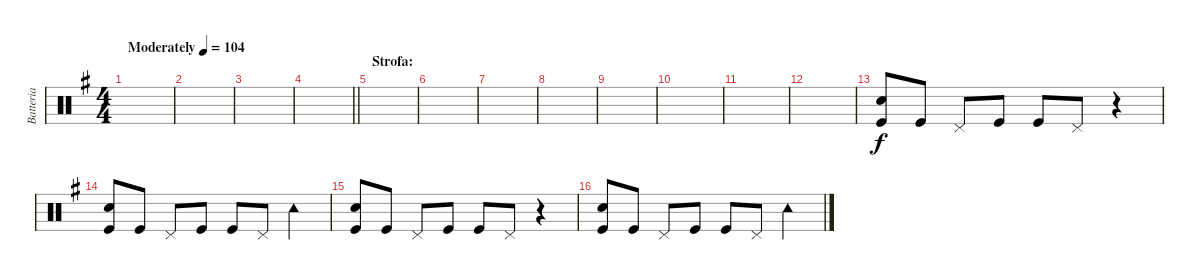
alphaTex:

\track ("Batteria" "Batteria") {instrument percussion}
\staff {score}
\articulation defaults
\ts (4 4)
\tempo (104 "Moderately")
\clef neutral
\ks g
|
|
|
\barLineRight lightlight
|
\section ("" "Strofa:")
|
|
|
|
|
|
|
|
("Kick (hit)" "Metronome (bell)").8{volume 10} "Kick (hit)".8 "Pedal Hi-Hat (hit)".8 "Kick (hit)".8 "Kick (hit)".8 "Pedal Hi-Hat (hit)".8 r.4 |
("Kick (hit)" "Metronome (bell)").8 "Kick (hit)".8 "Pedal Hi-Hat (hit)".8 "Kick (hit)".8 "Kick (hit)".8 "Pedal Hi-Hat (hit)".8 "Tambourine (hit)".4 |
("Kick (hit)" "Metronome (bell)").8 "Kick (hit)".8 "Pedal Hi-Hat (hit)".8 "Kick (hit)".8 "Kick (hit)".8 "Pedal Hi-Hat (hit)".8 r.4 |
("Kick (hit)" "Metronome (bell)").8 "Kick (hit)".8 "Pedal Hi-Hat (hit)".8 "Kick (hit)".8 "Kick (hit)".8 "Pedal Hi-Hat (hit)".8 "Tambourine (hit)".4
